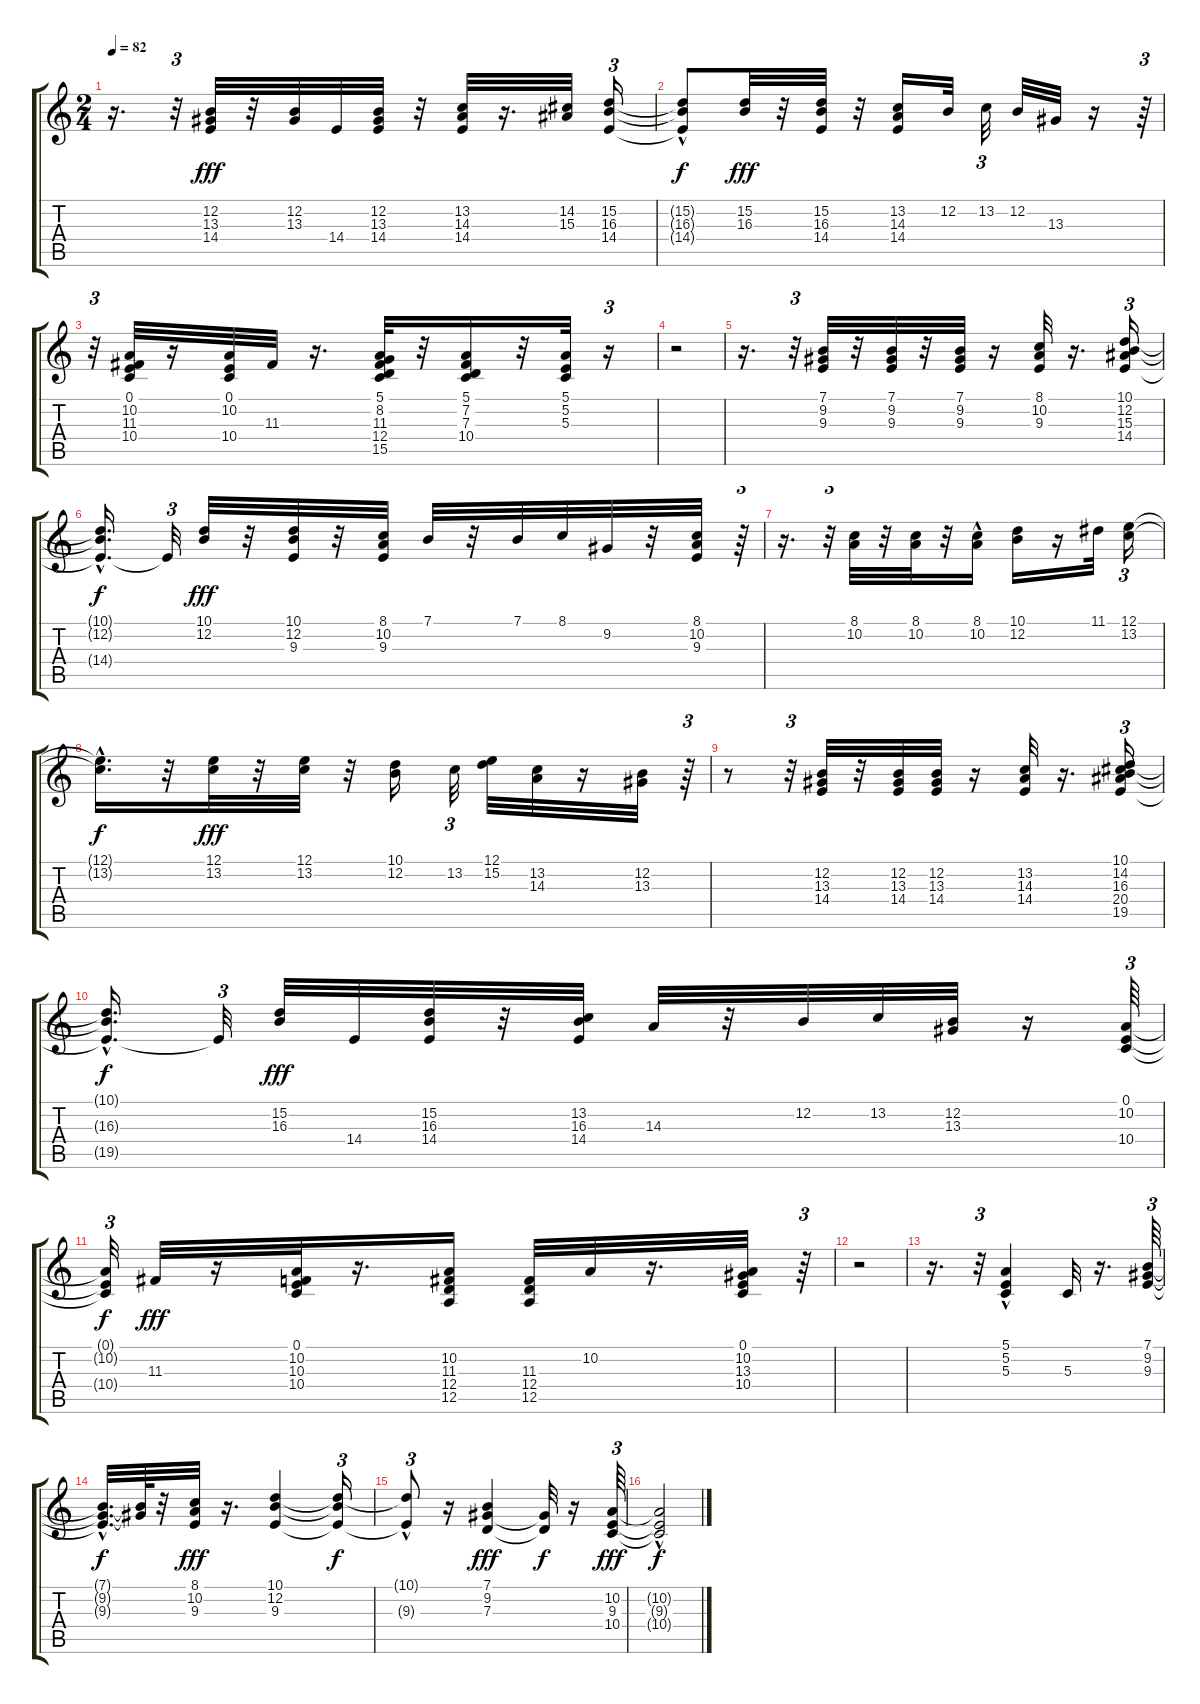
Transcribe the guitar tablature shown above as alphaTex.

\track "" {instrument accordion}
\staff {score tabs}
\tuning (E4 B3 G3 D3 A2 E2) {hide}
\ts (2 4)
\tempo 82
\clef g2
\ks c
r.16{d dy fff} r.32{tu (3 2)} (12.2 13.3 14.4).32 r.32 (12.2 13.3).32 14.4.32 (12.2 13.3 14.4).32 r.32 (13.2 14.3 14.4).32 r.16{d} (14.2 15.3).32 (15.2 16.3 14.4).16{tu (3 2)} |
(15.2{t} 16.3{hac t} 14.4{t}).8{dy f} (15.2 16.3).32{dy fff} r.32 (15.2 16.3 14.4).32 r.32 (13.2 14.3 14.4).16 12.2.32 13.2.32{tu (3 2)} 12.2.32 13.3.32 r.16 r.64{tu (3 2)} |
r.32{tu (3 2)} (0.1 10.2 11.3 10.4).32 r.16 (0.1 10.2 10.4).32 11.3.32 r.16{d} (5.1 8.2 11.3 12.4 15.5).32 r.32 (5.1 7.2 7.3 10.4).16 r.32 (5.1 5.2 5.3).32 r.16{tu (3 2)} |
r.2 |
r.16{d} r.32{tu (3 2)} (7.1 9.2 9.3).32 r.32 (7.1 9.2 9.3).32 r.32 (7.1 9.2 9.3).32 r.16 (8.1 10.2 9.3).32 r.16{d} (10.1 12.2 15.3 14.4).16{tu (3 2)} |
(10.1{t} 12.2{hac t} 14.4{hac t}).16{d dy f} 14.4{t}.32{tu (3 2)} (10.1 12.2).32{dy fff} r.32 (10.1 12.2 9.3).32 r.32 (8.1 10.2 9.3).32 7.1.32 r.32 7.1.32 8.1.32 9.2.32 r.32 (8.1 10.2 9.3).32 r.64{tu (3 2)} |
r.16{d} r.32{tu (3 2)} (8.1 10.2).32 r.32 (8.1 10.2).32 r.32 (8.1 10.2{hac}).16 (10.1 12.2).16 r.16 11.1.32 (12.1 13.2).16{tu (3 2)} |
(12.1{hac t} 13.2{t}).16{d dy f} r.32 (12.1 13.2).32{dy fff} r.32 (12.1 13.2).32 r.32 (10.1 12.2).16 13.2.32{tu (3 2)} (12.1 15.2).32 (13.2 14.3).32 r.16 (12.2 13.3).32 r.64{tu (3 2)} |
r.8 r.32{tu (3 2)} (12.2 13.3 14.4).32 r.32 (12.2 13.3 14.4).32 (12.2 13.3 14.4).32 r.16 (13.2 14.3 14.4).32 r.16{d} (10.1 14.2 16.3 20.4 19.5).16{tu (3 2)} |
(10.1{t} 16.3{hac t} 19.5{hac t}).16{d dy f} 19.5{t}.32{tu (3 2)} (15.2 16.3).32{dy fff} 14.4.32 (15.2 16.3 14.4).32 r.32 (13.2 16.3 14.4).32 14.3.32 r.32 12.2.32 13.2.32 (12.2 13.3).32 r.16 (0.1 10.2 10.4).64{tu (3 2)} |
(0.1{t} 10.2{t} 10.4{t}).32{tu (3 2) dy f} 11.3.32{dy fff} r.16 (0.1 10.2 10.3 10.4).32 r.16{d} (10.2 11.3 12.4 12.5).16 (11.3 12.4 12.5).32 10.2.32 r.16{d} (0.1 10.2 13.3 10.4).32 r.64{tu (3 2)} |
r.2 |
r.16{d} r.32{tu (3 2)} (5.1 5.2 5.3{hac}).4 5.3.32 r.16{d} (7.1 9.2 9.3).64{tu (3 2)} |
(7.1{hac t} 9.2{hac t} 9.3{t}).32{d dy f} (7.1{t} 9.2{t}).64 r.32 (8.1 10.2 9.3).32{dy fff} r.16{d} (10.1 12.2 9.3).4 (10.1{t} 12.2{t} 9.3{t}).16{tu (3 2) dy f} |
(10.1{t} 9.3{hac t}).8{tu (3 2)} r.16 (7.1 9.2 7.3).4{dy fff} (9.2{t} 7.3{t}).32{dy f} r.16 (10.2 9.3 10.4).64{tu (3 2) dy fff} |
(10.2{hac t} 9.3{t} 10.4{t}).2{dy f}
